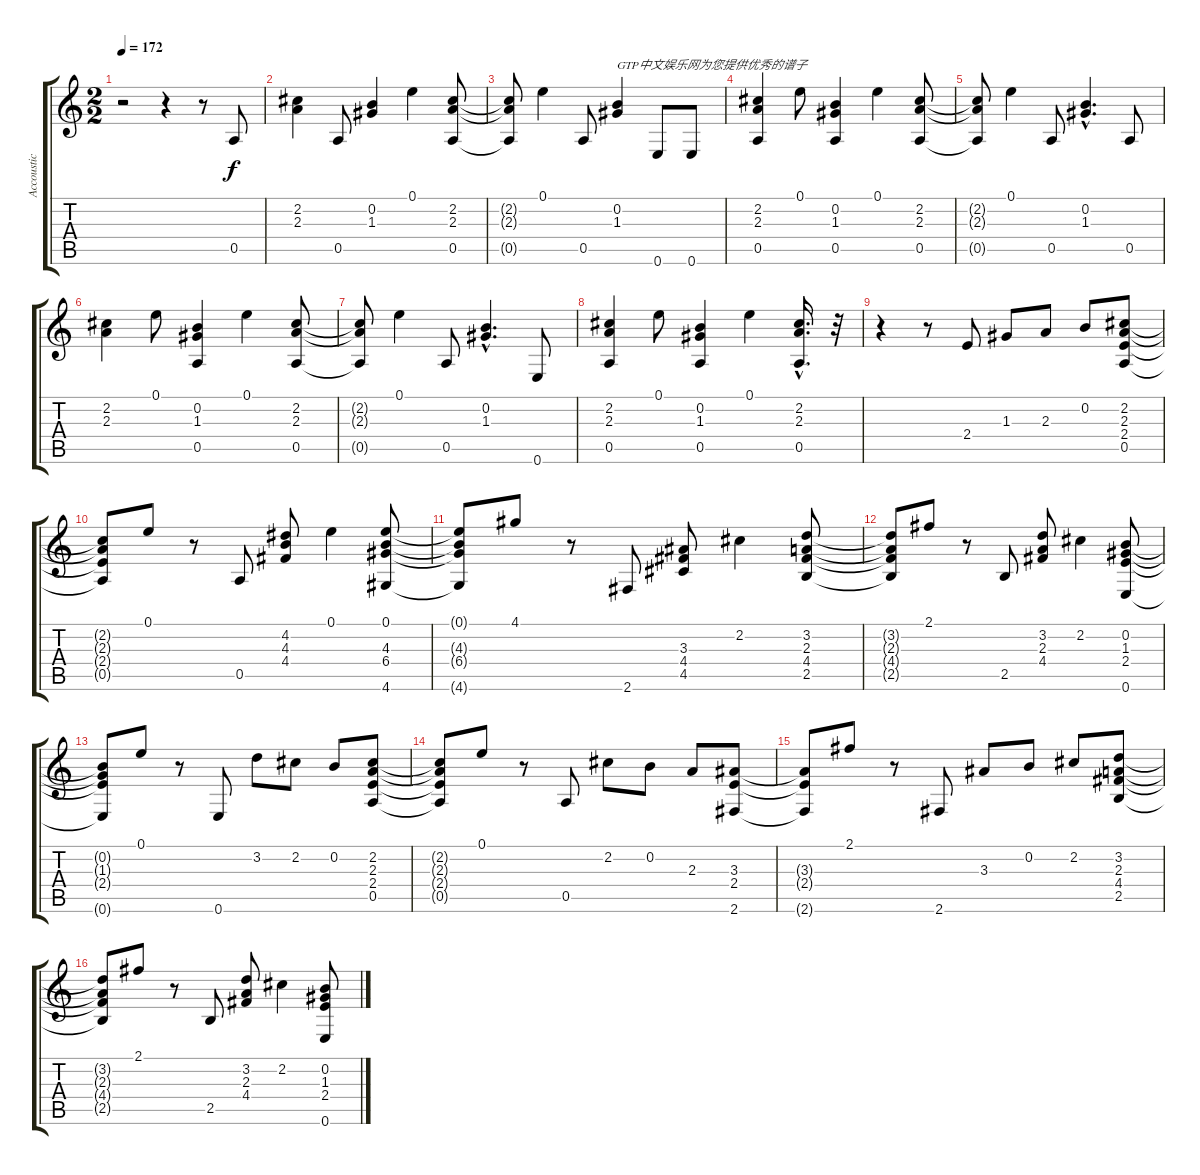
\track ("Accoustic Guitar" "Accoustic ") {instrument acousticguitarnylon}
\staff {score tabs}
\tuning (E4 B3 G3 D3 A2 E2) {hide}
\ts (2 2)
\tempo 172
\clef g2
\ks c
r.2{dy f instrument acousticguitarnylon} r.4 r.8 0.5.8 |
(2.2 2.3).4 0.5.8 (0.2 1.3).4 0.1.4 (2.2 2.3 0.5).8 |
(2.2{t} 2.3{t} 0.5{t}).8 0.1.4 0.5.8 (0.2 1.3).4{txt "GTP中文娱乐网为您提供优秀的谱子"} 0.6.8 0.6.8 |
(2.2 2.3 0.5).4 0.1.8 (0.2 1.3 0.5).4 0.1.4 (2.2 2.3 0.5).8 |
(2.2{t} 2.3{t} 0.5{t}).8 0.1.4 0.5.8 (0.2{hac} 1.3{hac}).4{d} 0.5.8 |
(2.2 2.3).4 0.1.8 (0.2 1.3 0.5).4 0.1.4 (2.2 2.3 0.5).8 |
(2.2{t} 2.3{t} 0.5{t}).8 0.1.4 0.5.8 (0.2{hac} 1.3{hac}).4{d} 0.6.8 |
(2.2 2.3 0.5).4 0.1.8 (0.2 1.3 0.5).4 0.1.4 (2.2{hac} 2.3{hac} 0.5{hac}).16{d} r.32 |
r.4 r.8 2.4.8 1.3.8 2.3.8 0.2.8 (2.2 2.3 2.4 0.5).8 |
(2.2{t} 2.3{t} 2.4{t} 0.5{t}).8 0.1.8 r.8 0.5.8 (4.2 4.3 4.4).8 0.1.4 (0.1 4.3 6.4 4.6).8 |
(0.1{t} 4.3{t} 6.4{t} 4.6{t}).8 4.1.8 r.8 2.6.8 (3.3 4.4 4.5).8 2.2.4 (3.2 2.3 4.4 2.5).8 |
(3.2{t} 2.3{t} 4.4{t} 2.5{t}).8 2.1.8 r.8 2.5.8 (3.2 2.3 4.4).8 2.2.4 (0.2 1.3 2.4 0.6).8 |
(0.2{t} 1.3{t} 2.4{t} 0.6{t}).8 0.1.8 r.8 0.6.8 3.2.8 2.2.8 0.2.8 (2.2 2.3 2.4 0.5).8 |
(2.2{t} 2.3{t} 2.4{t} 0.5{t}).8 0.1.8 r.8 0.5.8 2.2.8 0.2.8 2.3.8 (3.3 2.4 2.6).8 |
(3.3{t} 2.4{t} 2.6{t}).8 2.1.8 r.8 2.6.8 3.3.8 0.2.8 2.2.8 (3.2 2.3 4.4 2.5).8 |
(3.2{t} 2.3{t} 4.4{t} 2.5{t}).8 2.1.8 r.8 2.5.8 (3.2 2.3 4.4).8 2.2.4 (0.2 1.3 2.4 0.6).8
